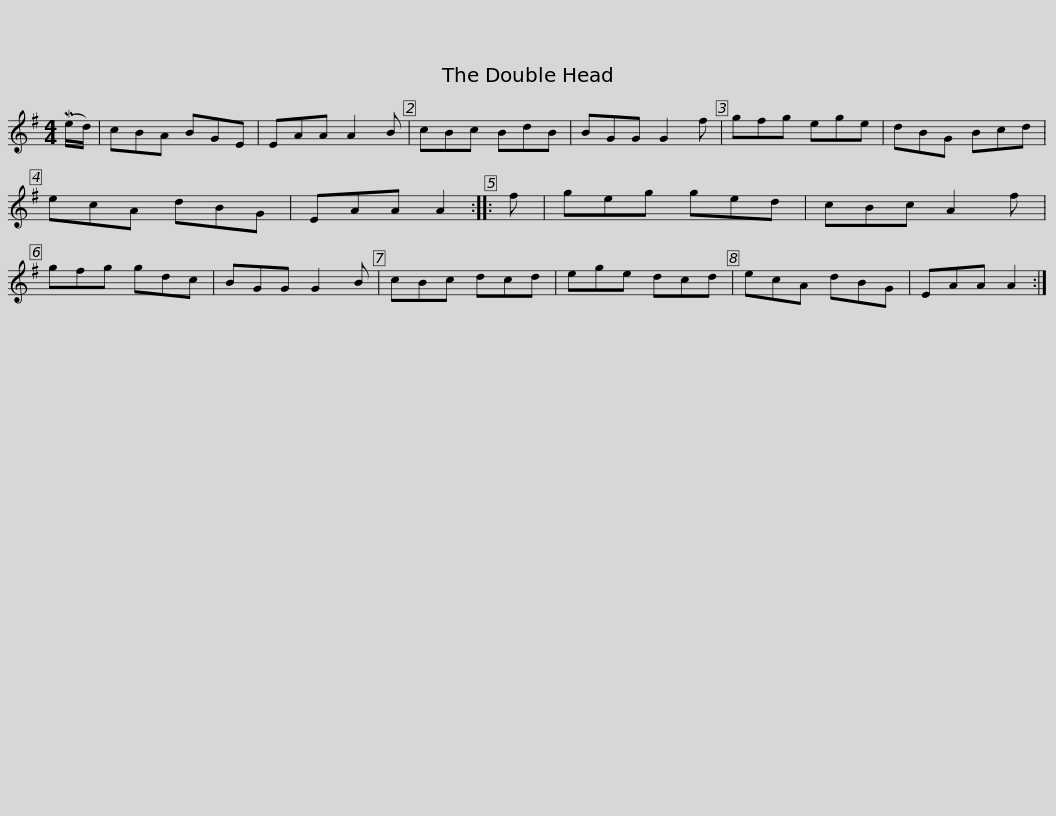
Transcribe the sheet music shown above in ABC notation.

X:1
L:1/8
M:4/4
I:linebreak $
K:G
V:1 treble
V:1
 (Me/d/) | cBA BGE | EAA A2 B | cBc BdB | BGG G2 f | %5
 gfg ege | dBG Bcd | ecA dBG |$ EAA A2 :: f | %10
 geg ged | cBc A2 f | gfg gdc | BGG G2 B | cBc dcd | %15
 ege dcd |$ ecA dBG | EAA A2 :| %18
